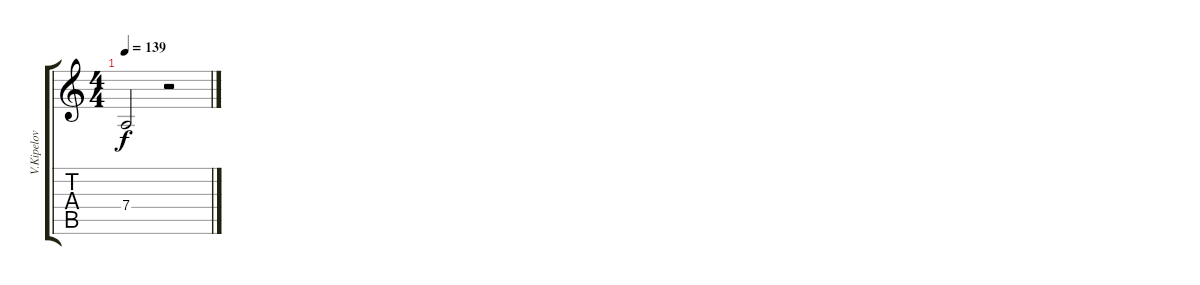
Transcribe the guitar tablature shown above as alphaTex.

\track ("V.Kipelov" "V.Kipelov") {instrument viola}
\staff {score tabs}
\tuning (E4 B3 G3 D3 A2 E2) {hide}
\ts (4 4)
\tempo 139
\clef g2
\ks c
7.4.2{dy f volume 10} r.2{volume 16}
